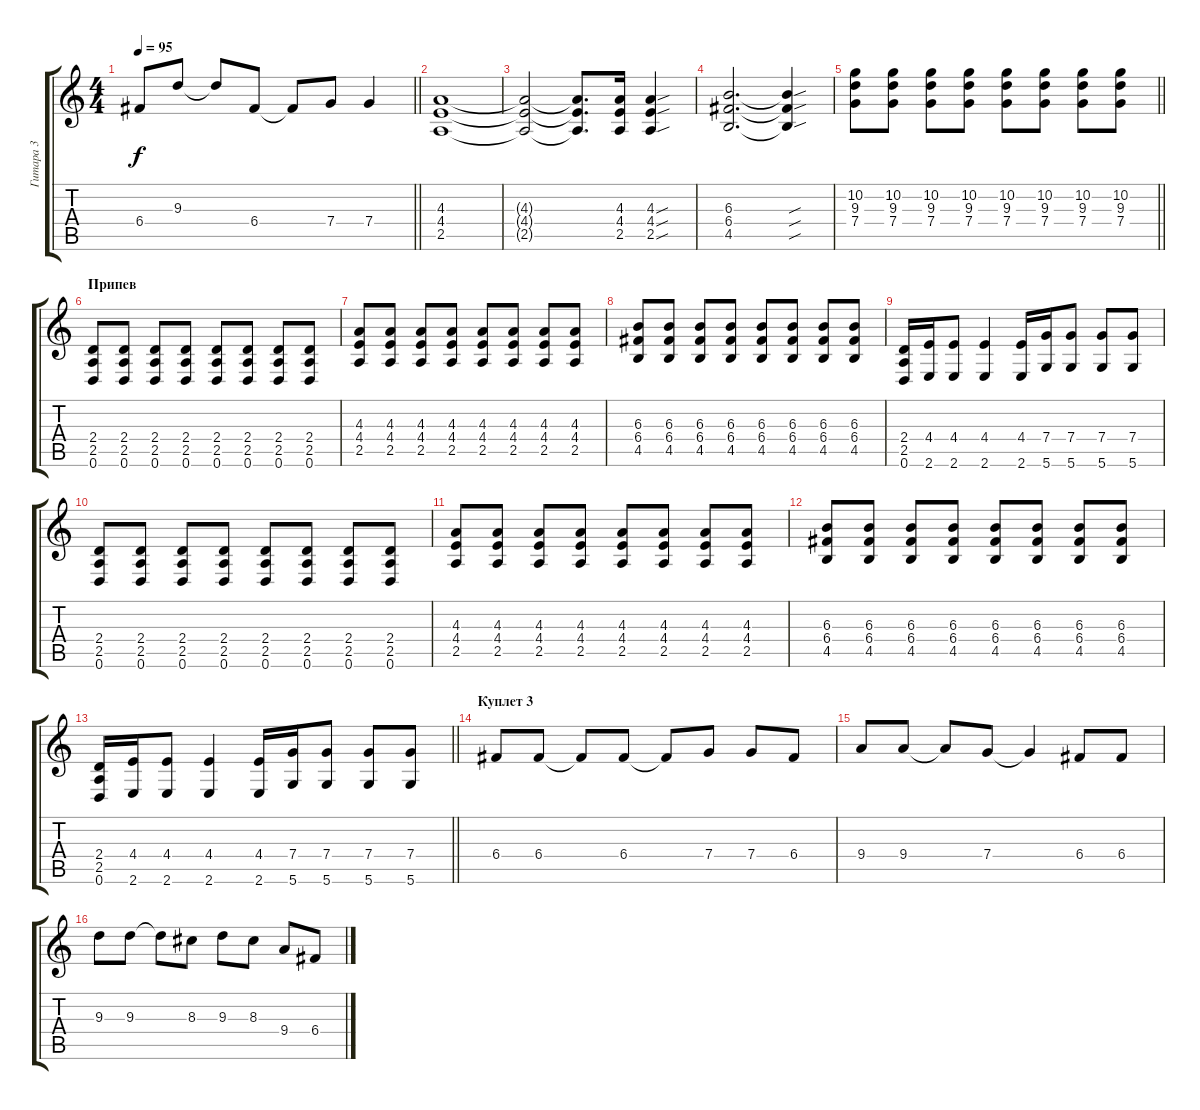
\track ("Гитара 3" "Гитара 3") {instrument electricguitarclean}
\staff {score tabs}
\tuning (D4 A3 F3 C3 G2 D2) {hide}
\ts (4 4)
\tempo 95
\clef g2
\barLineRight lightlight
\ks c
6.4.8{dy f} 9.3.8 9.3{t}.8 6.4.8 6.4{t}.8 7.4.8 7.4.4 |
(4.3 4.4 2.5).1{volume 16 balance 8 instrument electricguitarclean} |
(4.3{t} 4.4{t} 2.5{t}).2 (4.3{t} 4.4{t} 2.5{t}).8{d} (4.3 4.4 2.5).16 (4.3{sou} 4.4{sou} 2.5{sou}).4 |
(6.3 6.4 4.5).2{d} (6.3{sou t} 6.4{sou t} 4.5{sou t}).4 |
\barLineRight lightlight
(10.2 9.3 7.4).8 (10.2 9.3 7.4).8 (10.2 9.3 7.4).8 (10.2 9.3 7.4).8 (10.2 9.3 7.4).8 (10.2 9.3 7.4).8 (10.2 9.3 7.4).8 (10.2 9.3 7.4).8 |
\section ("" "Припев")
(2.4 2.5 0.6).8{volume 13} (2.4 2.5 0.6).8 (2.4 2.5 0.6).8 (2.4 2.5 0.6).8 (2.4 2.5 0.6).8 (2.4 2.5 0.6).8 (2.4 2.5 0.6).8 (2.4 2.5 0.6).8 |
(4.3 4.4 2.5).8 (4.3 4.4 2.5).8 (4.3 4.4 2.5).8 (4.3 4.4 2.5).8 (4.3 4.4 2.5).8 (4.3 4.4 2.5).8 (4.3 4.4 2.5).8 (4.3 4.4 2.5).8 |
(6.3 6.4 4.5).8 (6.3 6.4 4.5).8 (6.3 6.4 4.5).8 (6.3 6.4 4.5).8 (6.3 6.4 4.5).8 (6.3 6.4 4.5).8 (6.3 6.4 4.5).8 (6.3 6.4 4.5).8 |
(2.4 2.5 0.6).16 (4.4 2.6).16 (4.4 2.6).8 (4.4 2.6).4 (4.4 2.6).16 (7.4 5.6).16 (7.4 5.6).8 (7.4 5.6).8 (7.4 5.6).8 |
(2.4 2.5 0.6).8 (2.4 2.5 0.6).8 (2.4 2.5 0.6).8 (2.4 2.5 0.6).8 (2.4 2.5 0.6).8 (2.4 2.5 0.6).8 (2.4 2.5 0.6).8 (2.4 2.5 0.6).8 |
(4.3 4.4 2.5).8 (4.3 4.4 2.5).8 (4.3 4.4 2.5).8 (4.3 4.4 2.5).8 (4.3 4.4 2.5).8 (4.3 4.4 2.5).8 (4.3 4.4 2.5).8 (4.3 4.4 2.5).8 |
(6.3 6.4 4.5).8 (6.3 6.4 4.5).8 (6.3 6.4 4.5).8 (6.3 6.4 4.5).8 (6.3 6.4 4.5).8 (6.3 6.4 4.5).8 (6.3 6.4 4.5).8 (6.3 6.4 4.5).8 |
\barLineRight lightlight
(2.4 2.5 0.6).16 (4.4 2.6).16 (4.4 2.6).8 (4.4 2.6).4 (4.4 2.6).16 (7.4 5.6).16 (7.4 5.6).8 (7.4 5.6).8 (7.4 5.6).8 |
\section ("" "Куплет 3")
6.4.8{volume 7 balance 4 instrument electricguitarclean} 6.4.8 6.4{t}.8 6.4.8 6.4{t}.8 7.4.8 7.4.8 6.4.8 |
9.4.8 9.4.8 9.4{t}.8 7.4.8 7.4{t}.4 6.4.8 6.4.8 |
9.3.8 9.3.8 9.3{t}.8 8.3.8 9.3.8 8.3.8 9.4.8 6.4.8
